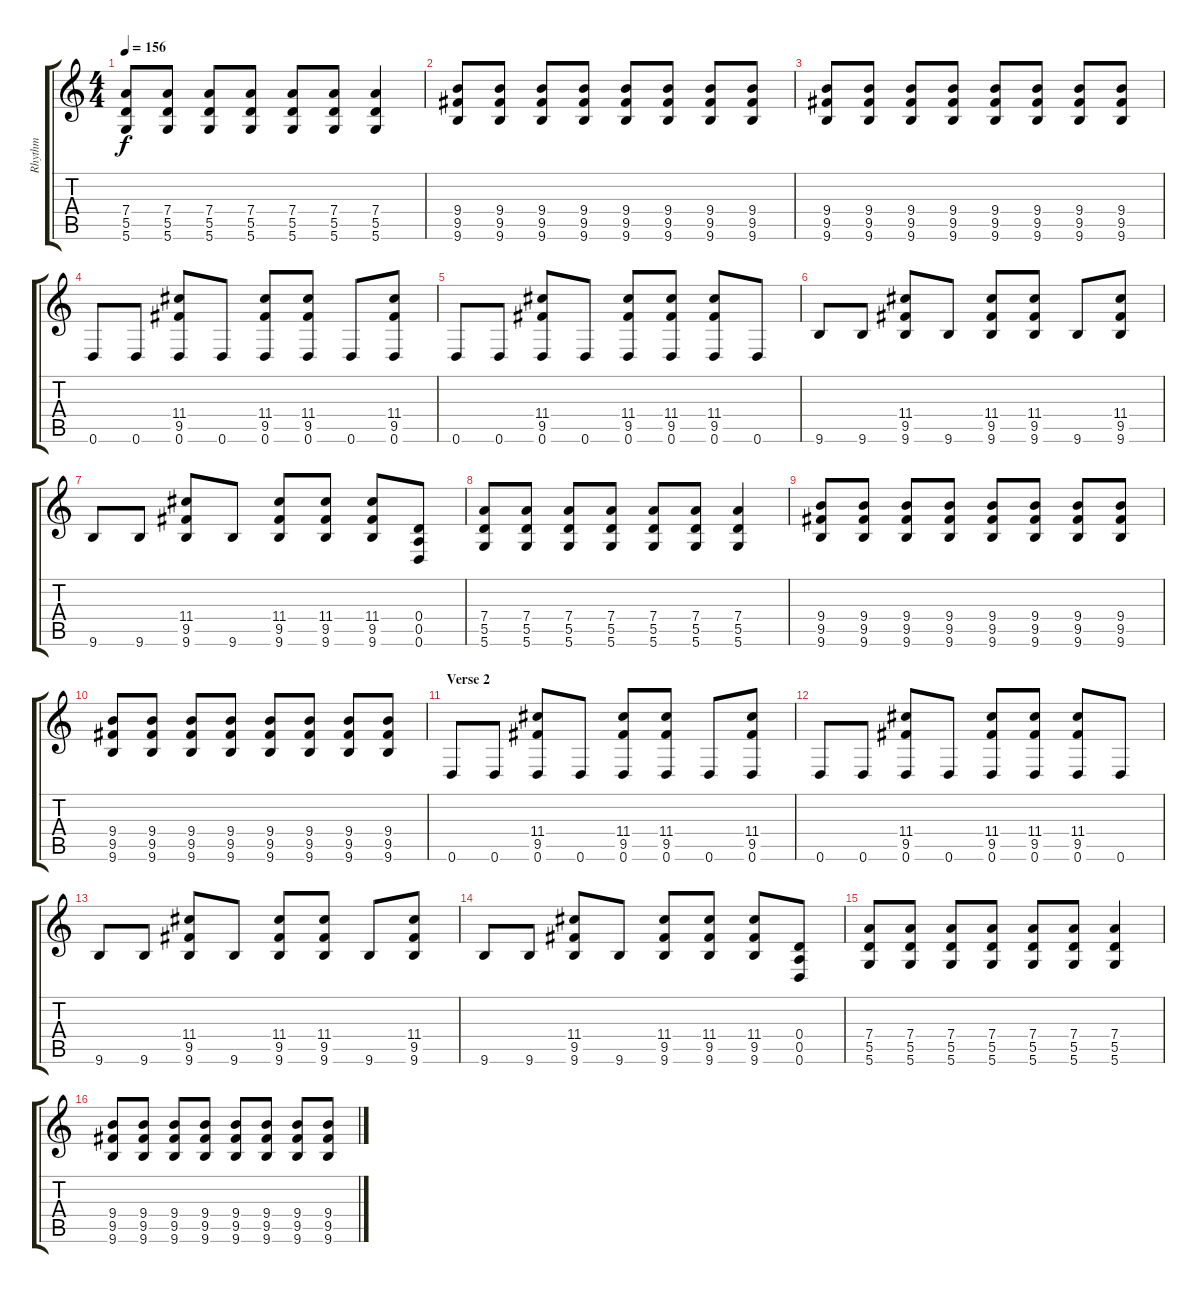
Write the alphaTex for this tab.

\track ("Rhythm" "Rhythm") {instrument distortionguitar}
\staff {score tabs}
\tuning (E4 B3 G3 D3 A2 D2) {hide}
\ts (4 4)
\tempo 156
\clef g2
\ks c
(7.4 5.5 5.6).8{dy f} (7.4 5.5 5.6).8 (7.4 5.5 5.6).8 (7.4 5.5 5.6).8 (7.4 5.5 5.6).8 (7.4 5.5 5.6).8 (7.4 5.5 5.6).4 |
(9.4 9.5 9.6).8 (9.4 9.5 9.6).8 (9.4 9.5 9.6).8 (9.4 9.5 9.6).8 (9.4 9.5 9.6).8 (9.4 9.5 9.6).8 (9.4 9.5 9.6).8 (9.4 9.5 9.6).8 |
(9.4 9.5 9.6).8 (9.4 9.5 9.6).8 (9.4 9.5 9.6).8 (9.4 9.5 9.6).8 (9.4 9.5 9.6).8 (9.4 9.5 9.6).8 (9.4 9.5 9.6).8 (9.4 9.5 9.6).8 |
0.6.8 0.6.8 (11.4 9.5 0.6).8 0.6.8 (11.4 9.5 0.6).8 (11.4 9.5 0.6).8 0.6.8 (11.4 9.5 0.6).8 |
0.6.8 0.6.8 (11.4 9.5 0.6).8 0.6.8 (11.4 9.5 0.6).8 (11.4 9.5 0.6).8 (11.4 9.5 0.6).8 0.6.8 |
9.6.8 9.6.8 (11.4 9.5 9.6).8 9.6.8 (11.4 9.5 9.6).8 (11.4 9.5 9.6).8 9.6.8 (11.4 9.5 9.6).8 |
9.6.8 9.6.8 (11.4 9.5 9.6).8 9.6.8 (11.4 9.5 9.6).8 (11.4 9.5 9.6).8 (11.4 9.5 9.6).8 (0.4 0.5 0.6).8 |
(7.4 5.5 5.6).8 (7.4 5.5 5.6).8 (7.4 5.5 5.6).8 (7.4 5.5 5.6).8 (7.4 5.5 5.6).8 (7.4 5.5 5.6).8 (7.4 5.5 5.6).4 |
(9.4 9.5 9.6).8 (9.4 9.5 9.6).8 (9.4 9.5 9.6).8 (9.4 9.5 9.6).8 (9.4 9.5 9.6).8 (9.4 9.5 9.6).8 (9.4 9.5 9.6).8 (9.4 9.5 9.6).8 |
(9.4 9.5 9.6).8 (9.4 9.5 9.6).8 (9.4 9.5 9.6).8 (9.4 9.5 9.6).8 (9.4 9.5 9.6).8 (9.4 9.5 9.6).8 (9.4 9.5 9.6).8 (9.4 9.5 9.6).8 |
\section ("" "Verse 2")
0.6.8 0.6.8 (11.4 9.5 0.6).8 0.6.8 (11.4 9.5 0.6).8 (11.4 9.5 0.6).8 0.6.8 (11.4 9.5 0.6).8 |
0.6.8 0.6.8 (11.4 9.5 0.6).8 0.6.8 (11.4 9.5 0.6).8 (11.4 9.5 0.6).8 (11.4 9.5 0.6).8 0.6.8 |
9.6.8 9.6.8 (11.4 9.5 9.6).8 9.6.8 (11.4 9.5 9.6).8 (11.4 9.5 9.6).8 9.6.8 (11.4 9.5 9.6).8 |
9.6.8 9.6.8 (11.4 9.5 9.6).8 9.6.8 (11.4 9.5 9.6).8 (11.4 9.5 9.6).8 (11.4 9.5 9.6).8 (0.4 0.5 0.6).8 |
(7.4 5.5 5.6).8 (7.4 5.5 5.6).8 (7.4 5.5 5.6).8 (7.4 5.5 5.6).8 (7.4 5.5 5.6).8 (7.4 5.5 5.6).8 (7.4 5.5 5.6).4 |
(9.4 9.5 9.6).8 (9.4 9.5 9.6).8 (9.4 9.5 9.6).8 (9.4 9.5 9.6).8 (9.4 9.5 9.6).8 (9.4 9.5 9.6).8 (9.4 9.5 9.6).8 (9.4 9.5 9.6).8
